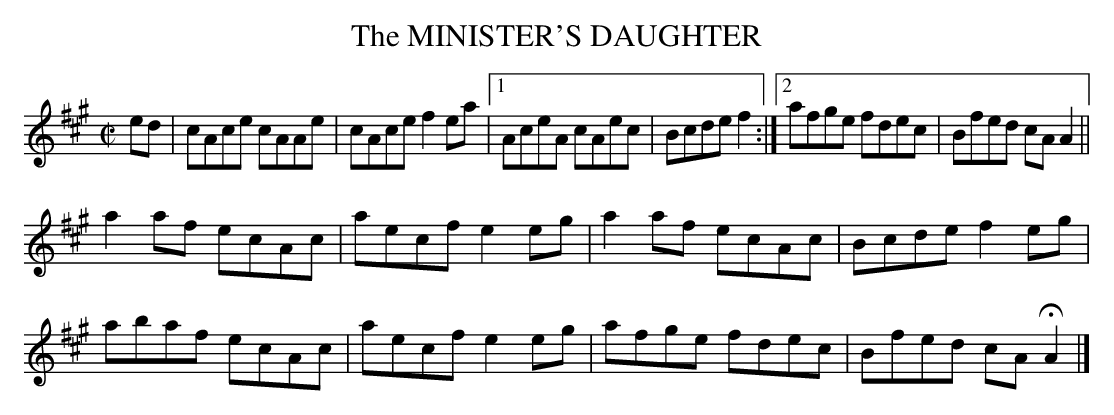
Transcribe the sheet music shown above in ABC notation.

X:1
T:MINISTER'S DAUGHTER, The
M:C|
L:1/8
K:A
ed|cAce cAAe|cAce f2ea|1 AceA cAec|Bcde f2:|\
[2 afge fdec|Bfed cAA2||
a2af ecAc|aecf e2 eg|a2af ecAc|Bcde f2 eg|
abaf ecAc|aecf e2 eg|afge fdec|Bfed cAHA2|]
